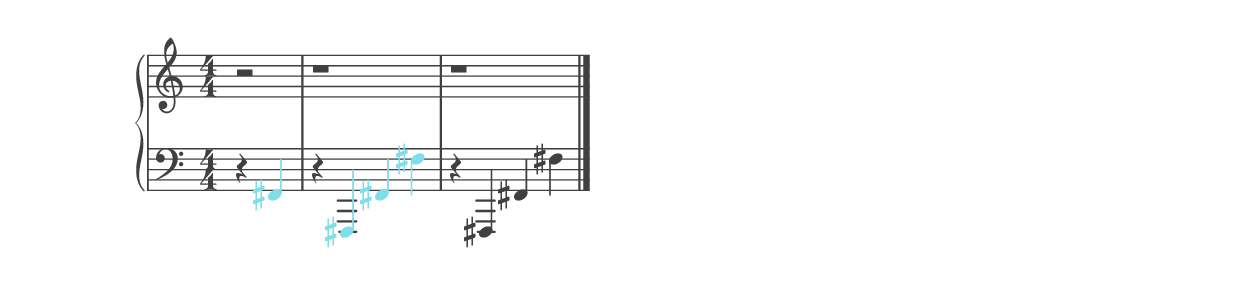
%% ----------------------------------------------------------------------------
%% Generated on: 2018 December 27
%% Note Name: F2#
%% Octave: 2
%% Clef: bass
%% Filename: 030-22-2-bass-F2#
%% ----------------------------------------------------------------------------

\version "2.19.82"

\include "../piano_note_colors.ly"

\header {
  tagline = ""
}

upper = {
  \clef treble
  \numericTimeSignature
  \override NoteHead.color = #colorized-note
  \override Stem.color = #colorized-note
  \override Accidental.color = #colorized-note
  % treble note in color
  r2
  % treble octave in color
  r1
  \override NoteHead.color = #default-black
  \override Stem.color = #default-black
  \override Accidental.color = #default-black
  % treble octave repeat in black
  r1
  \bar "|."
}

lower = {
  \clef bass
  \numericTimeSignature
  \override NoteHead.color = #colorized-note
  \override Stem.color = #colorized-note
  \override Accidental.color = #colorized-note
  % bass note in color
  r4 fis,4
  % bass octave in color
  r4 fis,,4 fis,4 fis4
  \override NoteHead.color = #default-black
  \override Stem.color = #default-black
  \override Accidental.color = #default-black
  % bass octave repeat in black
  r4 fis,,4 fis,4 fis4
}

\score {
  \new PianoStaff <<
    \context Score
    \applyContext #(override-color-for-all-grobs default-black)
    \time 4/4
    \partial 2
    \new Staff = upper { \upper }
    \new Staff = lower { \lower }
  >>
  \layout { }
  \midi { }
}